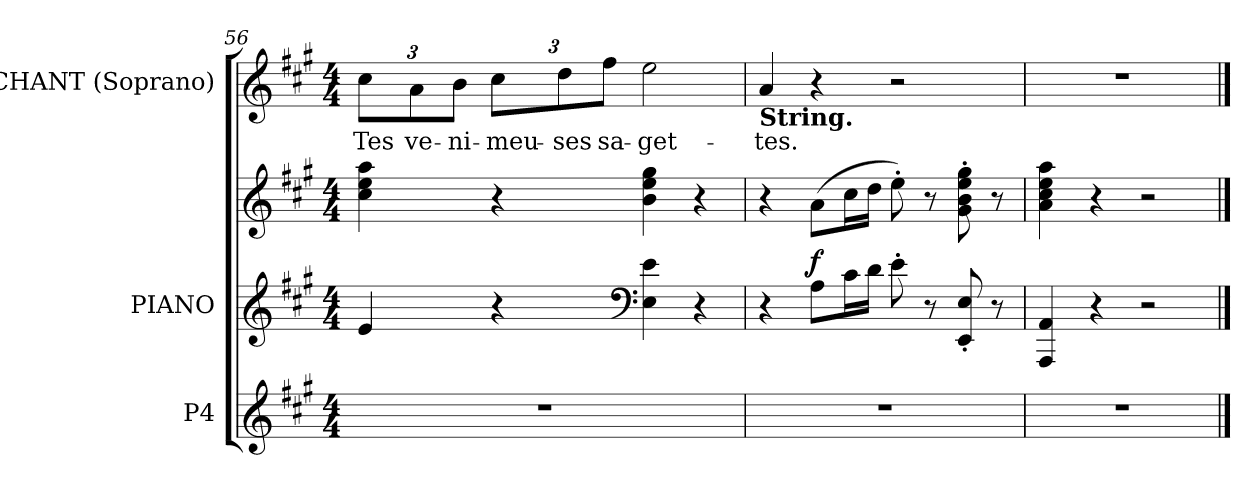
**kern	**kern	**kern	**dynam	**kern	**text
*part3	*part2	*part2	*part2	*part1	*part1
*staff4	*staff3	*staff2	*staff2/3	*staff1	*staff1
*I"P4	*I"PIANO	*	*	*I"CHANT (Soprano)	*
*clefG2	*clefG2	*clefG2	*	*clefG2	*
*k[f#c#g#]	*k[f#c#g#]	*k[f#c#g#]	*	*k[f#c#g#]	*
*A:	*A:	*A:	*	*A:	*
*M4/4	*M4/4	*M4/4	*	*M4/4	*
=56	=56	=56	=56	=56	=56
!	!	!	!	!	!LO:LY:b
1r	4e/	4cc#\ 4ee\ 4aa\	.	12cc#\L	Tes
!	!	!	!	!	!LO:LY:b
.	.	.	.	12a\	ve-
!	!	!	!	!	!LO:LY:b
.	.	.	.	12b\J	-ni-
!	!	!	!	!	!LO:LY:b
.	4r	4r	.	12cc#\L	-meu-
!	!	!	!	!	!LO:LY:b
.	.	.	.	12dd\	-ses
!	!	!	!	!	!LO:LY:b
.	.	.	.	12ff#\J	sa-
*	*clefF4	*	*	*	*
!	!	!	!	!	!LO:LY:b
.	4E\ 4e\	4b\ 4ee\ 4gg#\	.	2ee\	-get-
.	4r	4r	.	.	.
=57	=57	=57	=57	=57	=57
!	!	!	!	!LO:TX:b:B:t=String.	!
!	!	!	!	!	!LO:LY:b
1r	4r	4r	.	4a/	-tes.
!	!	!	!LO:DY:a=2	!	!
.	8A\L	(>8a\L	f	4r	.
.	16c#\L	16cc#\L	.	.	.
.	16d\JJ	16dd\JJ	.	.	.
.	8e'>\	8ee'>\)	.	2r	.
.	8r	8r	.	.	.
.	8EE/'< 8E/'<	8g#\'> 8b\'> 8ee\'> 8gg#\'>	.	.	.
.	8r	8r	.	.	.
=58	=58	=58	=58	=58	=58
1r	4AAA/ 4AA/	4a\ 4cc#\ 4ee\ 4aa\	.	1r	.
.	4r	4r	.	.	.
.	2r	2r	.	.	.
==	==	==	==	==	==
*-	*-	*-	*-	*-	*-
